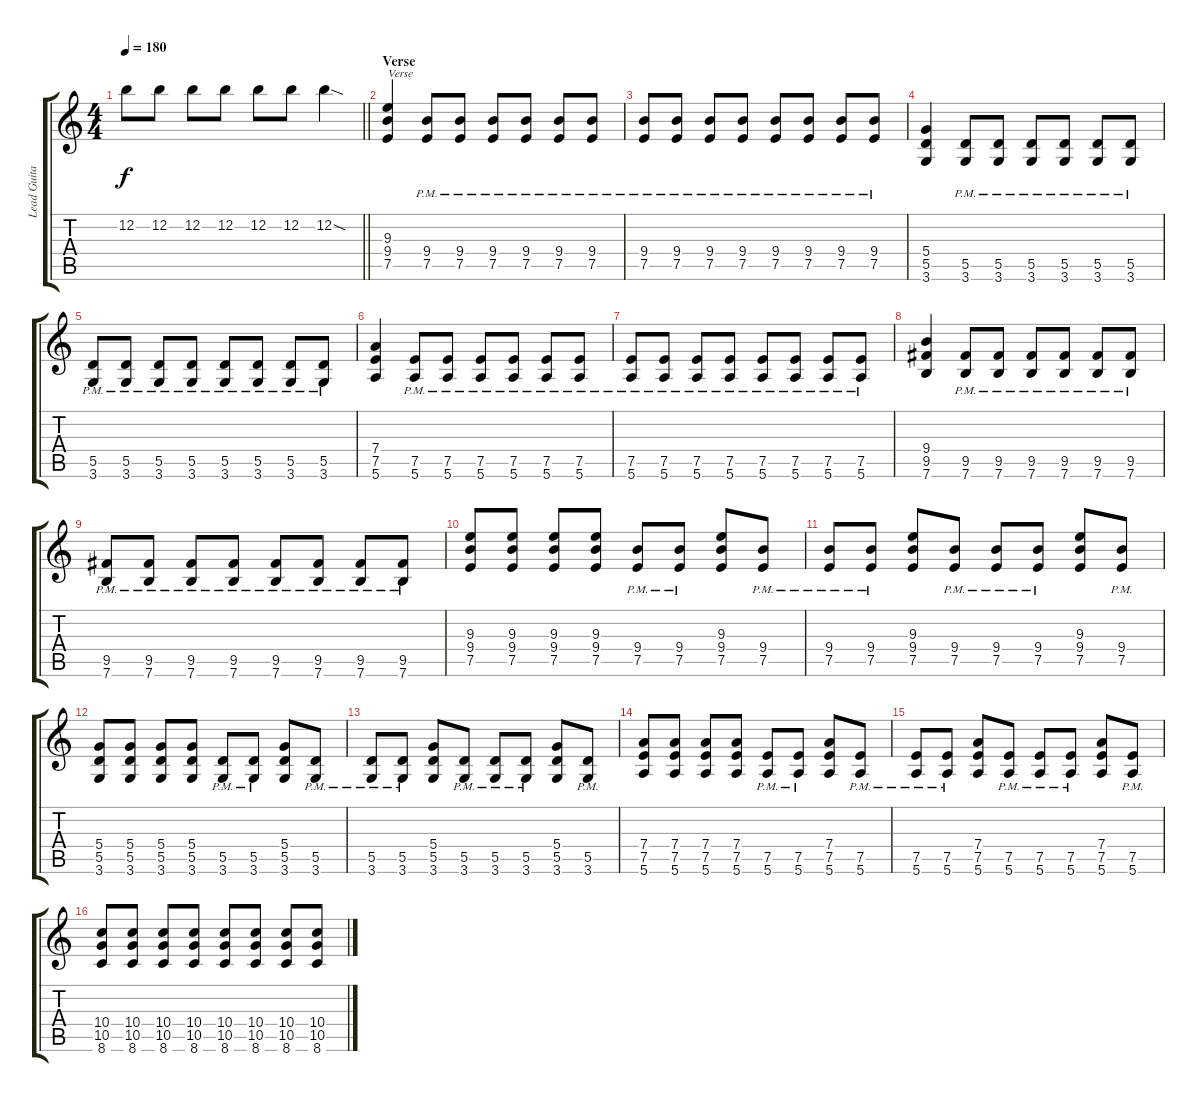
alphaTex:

\track ("Lead Guitar - Robin Pheffer" "Lead Guita") {instrument distortionguitar}
\staff {score tabs}
\tuning (E4 B3 G3 D3 A2 E2) {hide}
\ts (4 4)
\tempo 180
\clef g2
\barLineRight lightlight
\ks c
12.2.8{dy f} 12.2.8 12.2.8 12.2.8 12.2.8 12.2.8 12.2{sod}.4 |
\section ("" "Verse")
(9.3 9.4 7.5).4{txt "Verse"} (9.4{pm} 7.5{pm}).8 (9.4{pm} 7.5{pm}).8 (9.4{pm} 7.5{pm}).8 (9.4{pm} 7.5{pm}).8 (9.4{pm} 7.5{pm}).8 (9.4{pm} 7.5{pm}).8 |
(9.4{pm} 7.5{pm}).8 (9.4{pm} 7.5{pm}).8 (9.4{pm} 7.5{pm}).8 (9.4{pm} 7.5{pm}).8 (9.4{pm} 7.5{pm}).8 (9.4{pm} 7.5{pm}).8 (9.4{pm} 7.5{pm}).8 (9.4{pm} 7.5{pm}).8 |
(5.4 5.5 3.6).4 (5.5{pm} 3.6{pm}).8 (5.5{pm} 3.6{pm}).8 (5.5{pm} 3.6{pm}).8 (5.5{pm} 3.6{pm}).8 (5.5{pm} 3.6{pm}).8 (5.5{pm} 3.6{pm}).8 |
(5.5{pm} 3.6{pm}).8 (5.5{pm} 3.6{pm}).8 (5.5{pm} 3.6{pm}).8 (5.5{pm} 3.6{pm}).8 (5.5{pm} 3.6{pm}).8 (5.5{pm} 3.6{pm}).8 (5.5{pm} 3.6{pm}).8 (5.5{pm} 3.6{pm}).8 |
(7.4 7.5 5.6).4 (7.5{pm} 5.6{pm}).8 (7.5{pm} 5.6{pm}).8 (7.5{pm} 5.6{pm}).8 (7.5{pm} 5.6{pm}).8 (7.5{pm} 5.6{pm}).8 (7.5{pm} 5.6{pm}).8 |
(7.5{pm} 5.6{pm}).8 (7.5{pm} 5.6{pm}).8 (7.5{pm} 5.6{pm}).8 (7.5{pm} 5.6{pm}).8 (7.5{pm} 5.6{pm}).8 (7.5{pm} 5.6{pm}).8 (7.5{pm} 5.6{pm}).8 (7.5{pm} 5.6{pm}).8 |
(9.4 9.5 7.6).4 (9.5{pm} 7.6{pm}).8 (9.5{pm} 7.6{pm}).8 (9.5{pm} 7.6{pm}).8 (9.5{pm} 7.6{pm}).8 (9.5{pm} 7.6{pm}).8 (9.5{pm} 7.6{pm}).8 |
(9.5{pm} 7.6{pm}).8 (9.5{pm} 7.6{pm}).8 (9.5{pm} 7.6{pm}).8 (9.5{pm} 7.6{pm}).8 (9.5{pm} 7.6{pm}).8 (9.5{pm} 7.6{pm}).8 (9.5{pm} 7.6{pm}).8 (9.5{pm} 7.6{pm}).8 |
(9.3 9.4 7.5).8 (9.3 9.4 7.5).8 (9.3 9.4 7.5).8 (9.3 9.4 7.5).8 (9.4{pm} 7.5{pm}).8 (9.4{pm} 7.5{pm}).8 (9.3 9.4 7.5).8 (9.4{pm} 7.5{pm}).8 |
(9.4{pm} 7.5{pm}).8 (9.4{pm} 7.5{pm}).8 (9.3 9.4 7.5).8 (9.4{pm} 7.5{pm}).8 (9.4{pm} 7.5{pm}).8 (9.4{pm} 7.5{pm}).8 (9.3 9.4 7.5).8 (9.4{pm} 7.5{pm}).8 |
(5.4 5.5 3.6).8 (5.4 5.5 3.6).8 (5.4 5.5 3.6).8 (5.4 5.5 3.6).8 (5.5{pm} 3.6{pm}).8 (5.5{pm} 3.6{pm}).8 (5.4 5.5 3.6).8 (5.5{pm} 3.6{pm}).8 |
(5.5{pm} 3.6{pm}).8 (5.5{pm} 3.6{pm}).8 (5.4 5.5 3.6).8 (5.5{pm} 3.6{pm}).8 (5.5{pm} 3.6{pm}).8 (5.5{pm} 3.6{pm}).8 (5.4 5.5 3.6).8 (5.5{pm} 3.6{pm}).8 |
(7.4 7.5 5.6).8 (7.4 7.5 5.6).8 (7.4 7.5 5.6).8 (7.4 7.5 5.6).8 (7.5{pm} 5.6{pm}).8 (7.5{pm} 5.6{pm}).8 (7.4 7.5 5.6).8 (7.5{pm} 5.6{pm}).8 |
(7.5{pm} 5.6{pm}).8 (7.5{pm} 5.6{pm}).8 (7.4 7.5 5.6).8 (7.5{pm} 5.6{pm}).8 (7.5{pm} 5.6{pm}).8 (7.5{pm} 5.6{pm}).8 (7.4 7.5 5.6).8 (7.5{pm} 5.6{pm}).8 |
(10.4 10.5 8.6).8 (10.4 10.5 8.6).8 (10.4 10.5 8.6).8 (10.4 10.5 8.6).8 (10.4 10.5 8.6).8 (10.4 10.5 8.6).8 (10.4 10.5 8.6).8 (10.4 10.5 8.6).8
